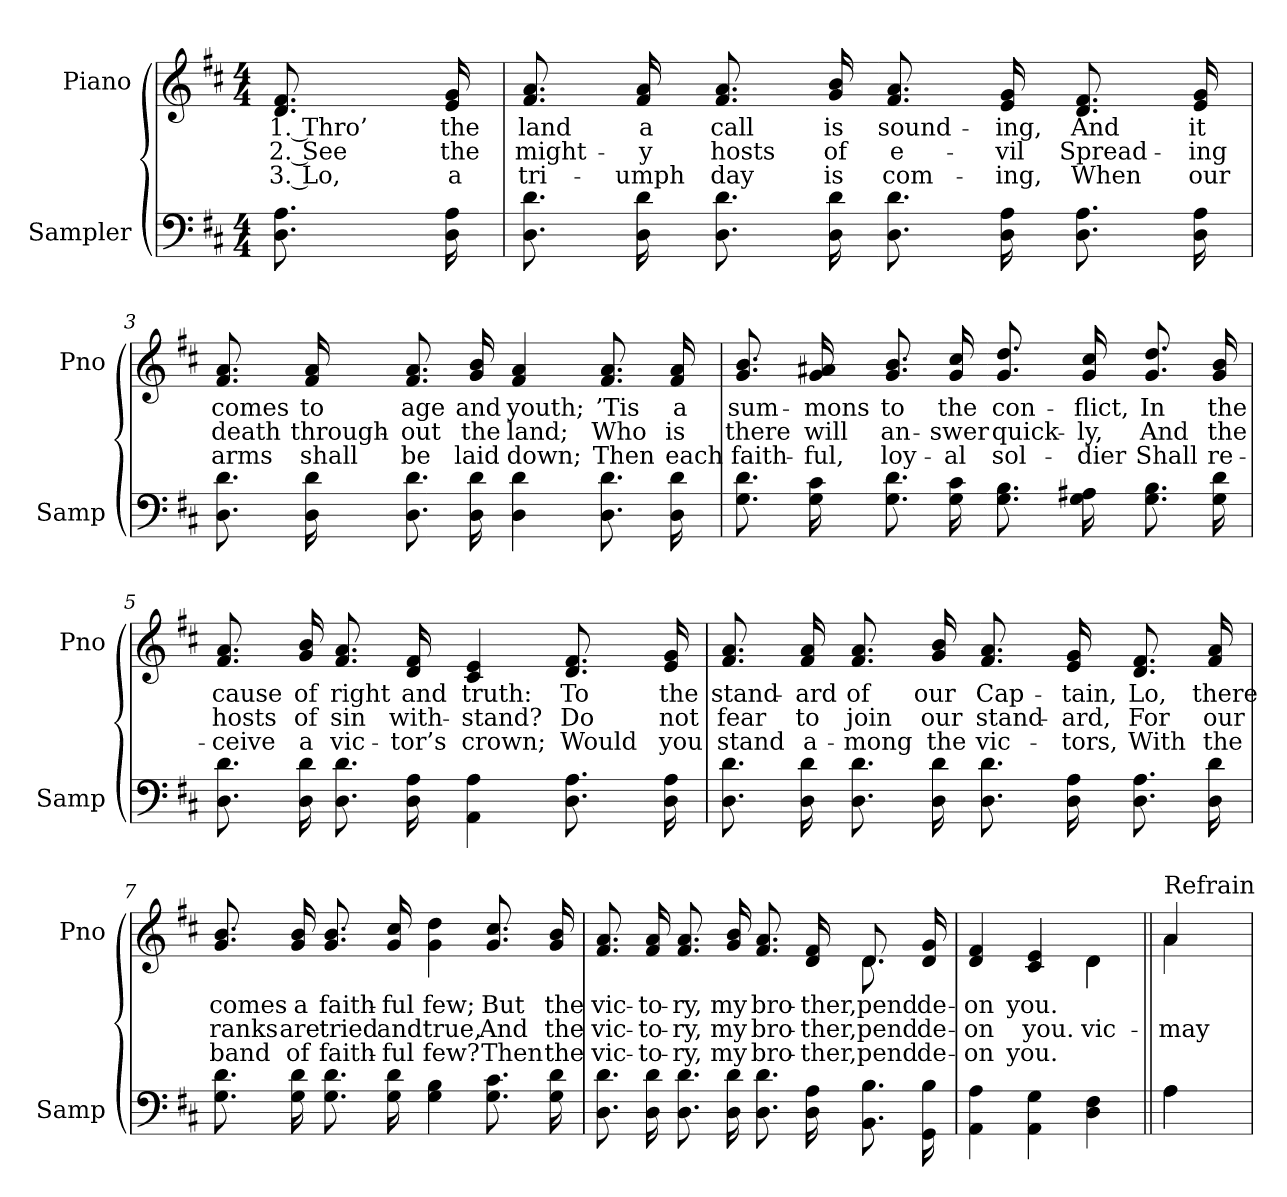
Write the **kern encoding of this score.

**kern	**text	**kern	**text	**text	**text
*part2	*part2	*part1	*part1	*part1	*part1
*staff2	*staff2	*staff1	*staff1	*staff1	*staff1
*I"Sampler	*	*I"Piano	*	*	*
*I'Samp	*	*I'Pno	*	*	*
*clefF4	*	*clefG2	*	*	*
*k[f#c#]	*	*k[f#c#]	*	*	*
*D:	*	*D:	*	*	*
*M4/4	*	*M4/4	*	*	*
=1	=1	=1	=1	=1	=1
8.D 8.A	.	8.d 8.f#	1. Thro’	2. See	3. Lo,
16D 16A	.	16e 16g	the	the	a
=2	=2	=2	=2	=2	=2
8.D 8.d	.	8.f# 8.a	land	might-	tri-
16D 16d	.	16f# 16a	a	-y	-umph
8.D 8.d	.	8.f# 8.a	call	hosts	day
16D 16d	.	16g 16b	is	of	is
8.D 8.d	.	8.f# 8.a	sound-	e-	com-
16D 16A	.	16e 16g	-ing,	-vil	-ing,
8.D 8.A	.	8.d 8.f#	And	Spread-	When
16D 16A	.	16e 16g	it	-ing	our
=3	=3	=3	=3	=3	=3
8.D 8.d	.	8.f# 8.a	comes	death	arms
16D 16d	.	16f# 16a	to	through-	shall
8.D 8.d	.	8.f# 8.a	age	-out	be
16D 16d	.	16g 16b	and	the	laid
4D 4d	.	4f# 4a	youth;	land;	down;
8.D 8.d	.	8.f# 8.a	’Tis	Who	Then
16D 16d	.	16f# 16a	a	is	each
=4	=4	=4	=4	=4	=4
8.G 8.d	.	8.g 8.b	sum-	there	faith-
16G 16c#	.	16g 16a#X	-mons	will	-ful,
8.G 8.d	.	8.g 8.b	to	an-	loy-
16G 16c#	.	16g 16cc#	the	-swer	-al
8.G 8.B	.	8.g/ 8.dd/	con-	quick-	sol-
16G 16A#X	.	16g 16cc#	-flict,	-ly,	-dier
8.G 8.B	.	8.g/ 8.dd/	In	And	Shall
16G 16d	.	16g 16b	the	the	re-
=5	=5	=5	=5	=5	=5
8.D 8.d	.	8.f# 8.a	cause	hosts	-ceive
16D 16d	.	16g 16b	of	of	a
8.D 8.d	.	8.f# 8.a	right	sin	vic-
16D 16A	.	16d 16f#	and	with-	-tor’s
4AA 4A	.	4c# 4e	truth:	-stand?	crown;
8.D 8.A	.	8.d 8.f#	To	Do	Would
16D 16A	.	16e 16g	the	not	you
=6	=6	=6	=6	=6	=6
8.D 8.d	.	8.f# 8.a	stand-	fear	stand
16D 16d	.	16f# 16a	-ard	to	a-
8.D 8.d	.	8.f# 8.a	of	join	-mong
16D 16d	.	16g 16b	our	our	the
8.D 8.d	.	8.f# 8.a	Cap-	stand-	vic-
16D 16A	.	16e 16g	-tain,	-ard,	-tors,
8.D 8.A	.	8.d 8.f#	Lo,	For	With
16D 16d	.	16f# 16a	there	our	the
=7	=7	=7	=7	=7	=7
8.G 8.d	.	8.g 8.b	comes	ranks	band
16G 16d	.	16g 16b	a	are	of
8.G 8.d	.	8.g 8.b	faith-	tried	faith-
16G 16d	.	16g 16cc#	-ful	and	-ful
4G 4B	.	4g 4dd	few;	true,	few?
8.G 8.c#	.	8.g 8.cc#	But	And	Then
16G 16d	.	16g 16b	the	the	the
=8	=8	=8	=8	=8	=8
*	*	*^	*	*	*
8.D 8.d	.	8.f# 8.a	2.ryy	vic-	vic-	vic-
16D 16d	.	16f# 16a	.	-to-	-to-	-to-
8.D 8.d	.	8.f# 8.a	.	-ry,	-ry,	-ry,
16D 16d	.	16g 16b	.	my	my	my
8.D 8.d	.	8.f# 8.a	.	bro-	bro-	bro-
16D 16A	.	16d 16f#	.	-ther,	-ther,	-ther,
8.BB 8.B	.	8.d/	8.d	-pend	-pend	-pend
16GG 16B	.	16d 16g	16ryy	de-	de-	de-
=9	=9	=9	=9	=9	=9	=9
4AA 4A	.	4d 4f#	2ryy	on	on	on
4AA 4G	.	4c# 4e	.	you.	you.	you.
4D 4F#	.	4d\	4d	.	vic-	.
=10||	=10||	=10||	=10||	=10||	=10||	=10||
*^	*	*	*	*	*	*
!	!	!	!LO:TX:t=Refrain	!	!	!	!
4A\	4A	.	4a/	4a	.	may	.
*v	*v	*	*	*	*	*	*
*	*	*v	*v	*	*	*
=	=	=	=	=	=
*-	*-	*-	*-	*-	*-
